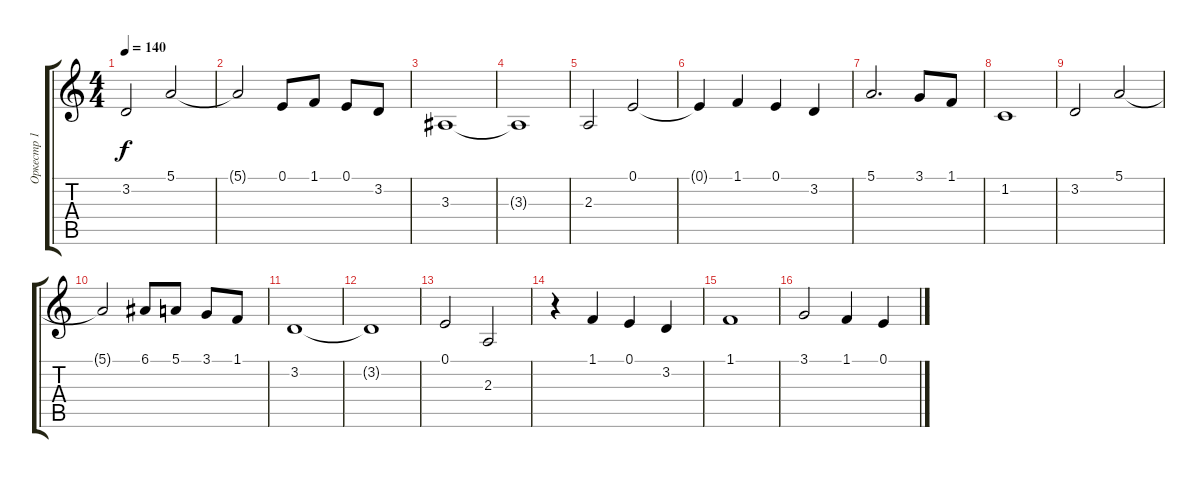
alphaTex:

\track ("Оркестр 1" "Оркестр 1") {instrument brasssection}
\staff {score tabs}
\tuning (E4 B3 G3 D3 A2 E2) {hide}
\ts (4 4)
\tempo 140
\clef g2
\ks c
3.2.2{dy f volume 15} 5.1.2 |
5.1{t}.2 0.1.8 1.1.8 0.1.8 3.2.8 |
3.3.1{volume 2} |
3.3{t}.1 |
2.3.2{volume 15} 0.1.2 |
0.1{t}.4 1.1.4 0.1.4 3.2.4 |
5.1.2{d} 3.1.8 1.1.8 |
1.2.1 |
3.2.2{volume 15} 5.1.2 |
5.1{t}.2 6.1.8 5.1.8 3.1.8 1.1.8 |
3.2.1{volume 2} |
3.2{t}.1 |
0.1.2{volume 15} 2.3.2 |
r.4 1.1.4 0.1.4 3.2.4 |
1.1.1 |
3.1.2 1.1.4 0.1.4
